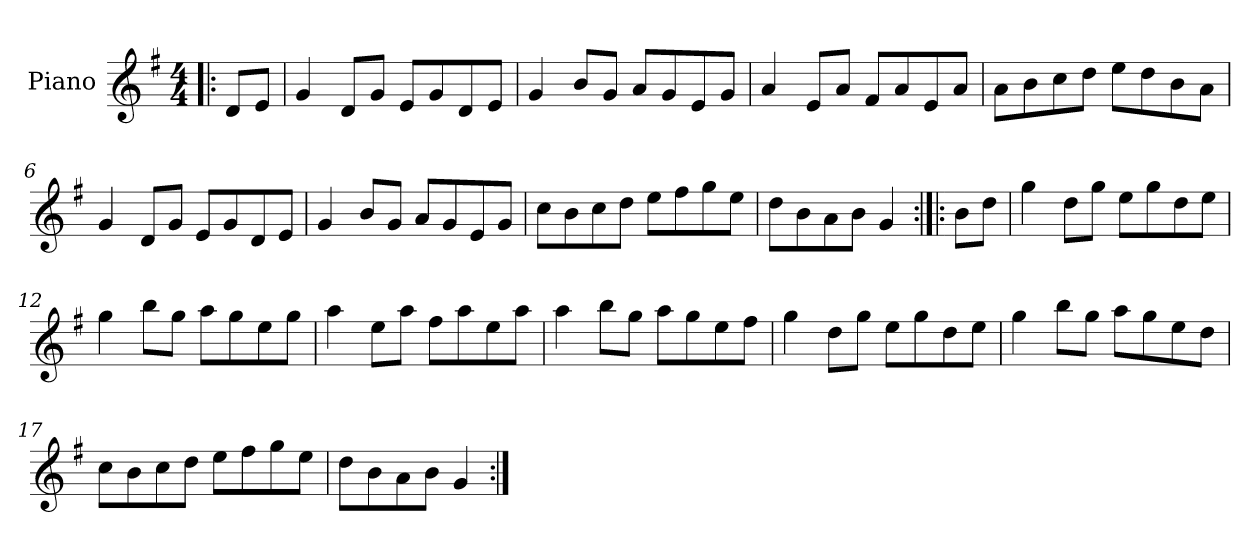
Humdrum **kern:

**kern
*part1
*staff1
*I"Piano
*I'Pno
*clefG2
*k[f#]
*G:
*M4/4
=1!|:
8d/L
8e/J
=2
4g/
8d/L
8g/J
8e/L
8g/
8d/
8e/J
=3
4g/
8b/L
8g/J
8a/L
8g/
8e/
8g/J
=4
4a/
8e/L
8a/J
8f#/L
8a/
8e/
8a/J
=5
8a\L
8b\
8cc\
8dd\J
8ee\L
8dd\
8b\
8a\J
!!LO:LB:g=z
=6
4g/
8d/L
8g/J
8e/L
8g/
8d/
8e/J
=7
4g/
8b/L
8g/J
8a/L
8g/
8e/
8g/J
=8
8cc\L
8b\
8cc\
8dd\J
8ee\L
8ff#\
8gg\
8ee\J
=9
8dd\L
8b\
8a\
8b\J
4g/
=10:|!|:
8b\L
8dd\J
!!LO:LB:g=z
=11
4gg\
8dd\L
8gg\J
8ee\L
8gg\
8dd\
8ee\J
=12
4gg\
8bb\L
8gg\J
8aa\L
8gg\
8ee\
8gg\J
=13
4aa\
8ee\L
8aa\J
8ff#\L
8aa\
8ee\
8aa\J
=14
4aa\
8bb\L
8gg\J
8aa\L
8gg\
8ee\
8ff#\J
=15
4gg\
8dd\L
8gg\J
8ee\L
8gg\
8dd\
8ee\J
!!LO:LB:g=z
=16
4gg\
8bb\L
8gg\J
8aa\L
8gg\
8ee\
8dd\J
=17
8cc\L
8b\
8cc\
8dd\J
8ee\L
8ff#\
8gg\
8ee\J
=18
8dd\L
8b\
8a\
8b\J
4g/
=:|!
*-
